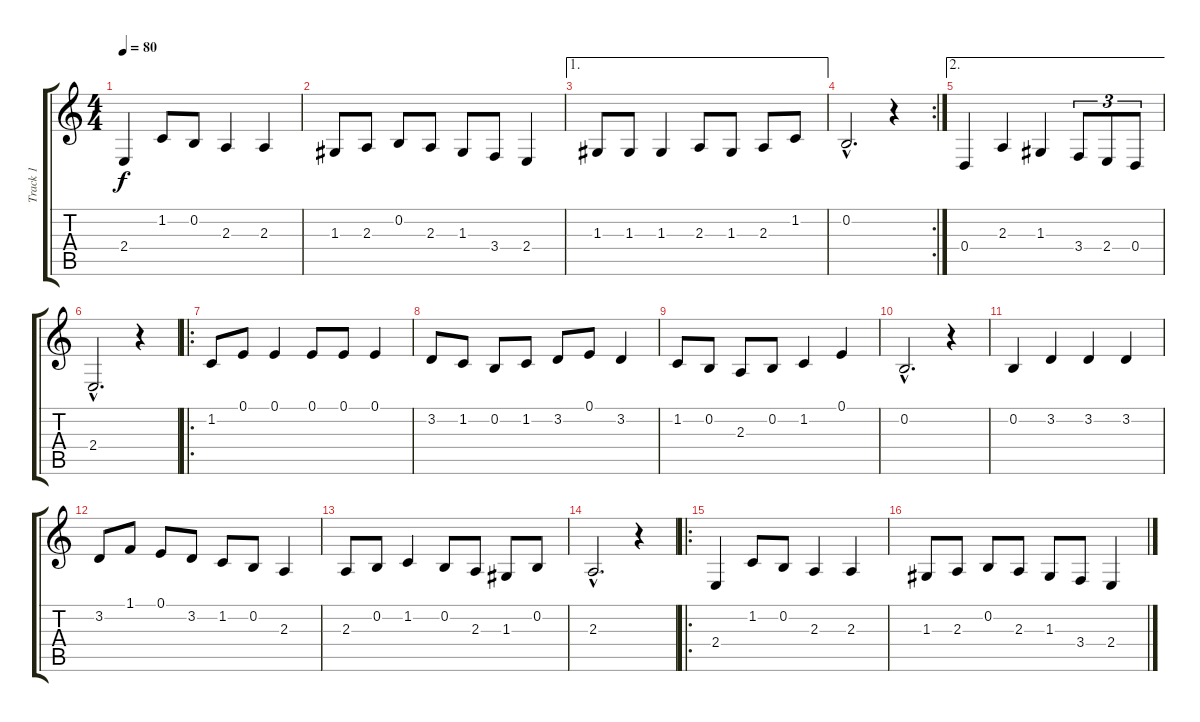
\track ("Track 1" "Track 1") {instrument acousticgrandpiano}
\staff {score tabs}
\tuning (E4 B3 G3 D3 A2 E2) {hide}
\ts (4 4)
\tempo 80
\clef g2
\ks c
2.4.4{dy f instrument acousticgrandpiano} 1.2.8 0.2.8 2.3.4 2.3.4 |
1.3.8 2.3.8 0.2.8 2.3.8 1.3.8 3.4.8 2.4.4 |
\ae 1
1.3.8 1.3.8 1.3.4 2.3.8 1.3.8 2.3.8 1.2.8 |
\rc 2
0.2{hac}.2{d} r.4 |
\ae 2
0.4.4 2.3.4 1.3.4 3.4.8{tu (3 2)} 2.4.8{tu (3 2)} 0.4.8{tu (3 2)} |
2.4{hac}.2{d} r.4 |
\ro
1.2.8 0.1.8 0.1.4 0.1.8 0.1.8 0.1.4 |
3.2.8 1.2.8 0.2.8 1.2.8 3.2.8 0.1.8 3.2.4 |
1.2.8 0.2.8 2.3.8 0.2.8 1.2.4 0.1.4 |
0.2{hac}.2{d} r.4 |
0.2.4 3.2.4 3.2.4 3.2.4 |
3.2.8 1.1.8 0.1.8 3.2.8 1.2.8 0.2.8 2.3.4 |
2.3.8 0.2.8 1.2.4 0.2.8 2.3.8 1.3.8 0.2.8 |
2.3{hac}.2{d} r.4 |
\ro
2.4.4 1.2.8 0.2.8 2.3.4 2.3.4 |
1.3.8 2.3.8 0.2.8 2.3.8 1.3.8 3.4.8 2.4.4
